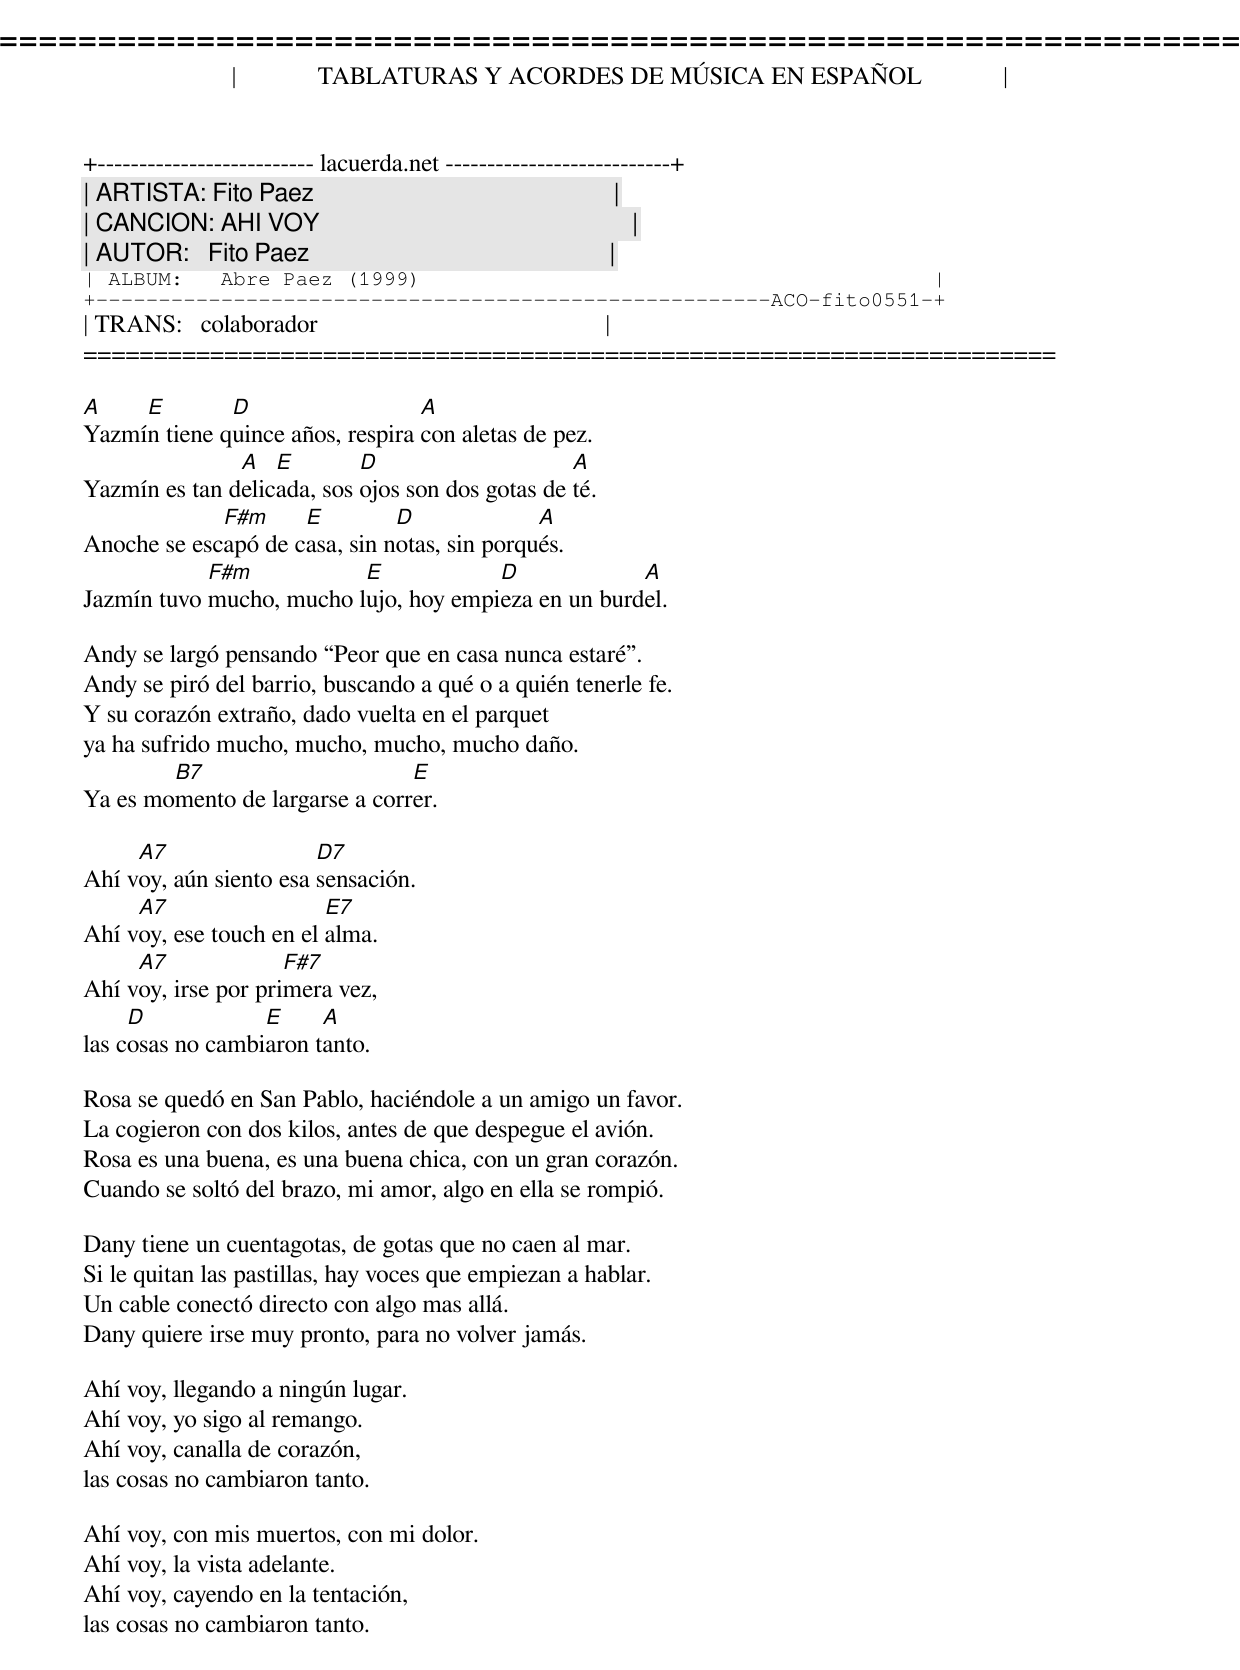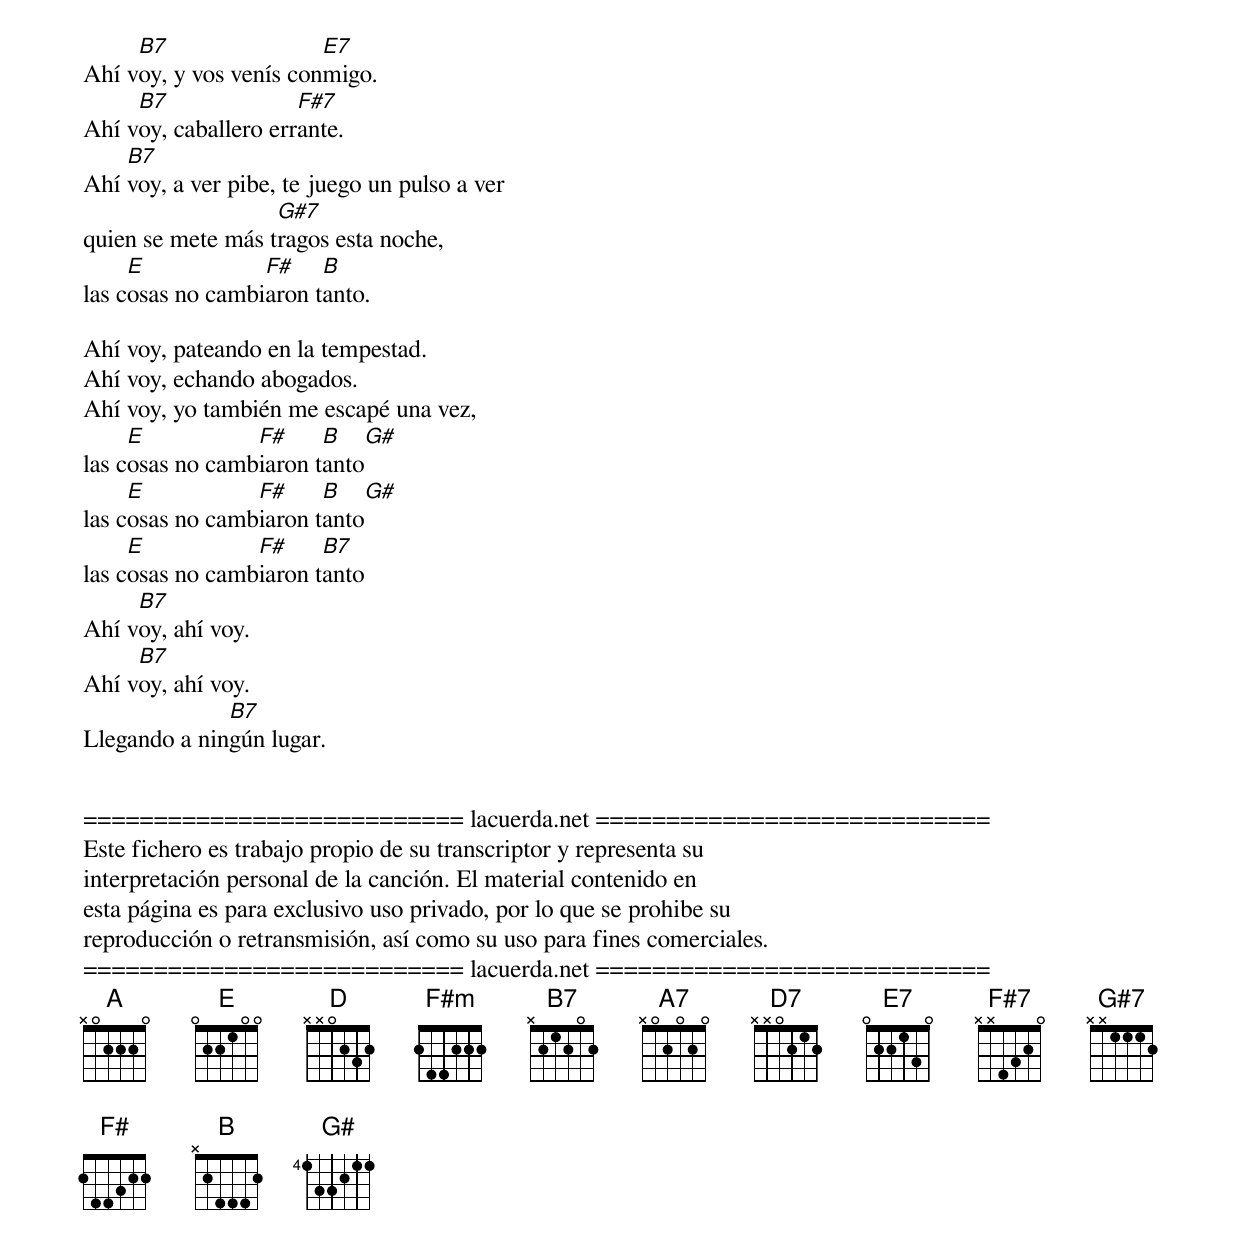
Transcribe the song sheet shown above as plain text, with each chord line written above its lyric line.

=====================================================================
|             TABLATURAS Y ACORDES DE MÚSICA EN ESPAÑOL             |
+-------------------------- lacuerda.net ---------------------------+
| ARTISTA: Fito Paez                                                |
| CANCION: AHI VOY                                                  |
| AUTOR:   Fito Paez                                                |
| ALBUM:   Abre Paez (1999)                                         |
+------------------------------------------------------ACO-fito0551-+
| TRANS:   colaborador                                              |
=====================================================================

A    E        D                   A
Yazmín tiene quince años, respira con aletas de pez.
               A   E        D                     A
Yazmín es tan delicada, sos ojos son dos gotas de té.
             F#m     E         D              A
Anoche se escapó de casa, sin notas, sin porqués.
            F#m           E            D             A
Jazmín tuvo mucho, mucho lujo, hoy empieza en un burdel.

Andy se largó pensando Peor que en casa nunca estaré.
Andy se piró del barrio, buscando a qué o a quién tenerle fe.
Y su corazón extraño, dado vuelta en el parquet
ya ha sufrido mucho, mucho, mucho, mucho daño.
        B7                      E
Ya es momento de largarse a correr.

     A7                 D7
Ahí voy, aún siento esa sensación.
     A7                  E7
Ahí voy, ese touch en el alma.
     A7              F#7
Ahí voy, irse por primera vez,
     D            E     A
las cosas no cambiaron tanto.

Rosa se quedó en San Pablo, haciéndole a un amigo un favor.
La cogieron con dos kilos, antes de que despegue el avión.
Rosa es una buena, es una buena chica, con un gran corazón.
Cuando se soltó del brazo, mi amor, algo en ella se rompió.

Dany tiene un cuentagotas, de gotas que no caen al mar.
Si le quitan las pastillas, hay voces que empiezan a hablar.
Un cable conectó directo con algo mas allá.
Dany quiere irse muy pronto, para no volver jamás.

Ahí voy, llegando a ningún lugar.
Ahí voy, yo sigo al remango.
Ahí voy, canalla de corazón,
las cosas no cambiaron tanto.

Ahí voy, con mis muertos, con mi dolor.
Ahí voy, la vista adelante.
Ahí voy, cayendo en la tentación,
las cosas no cambiaron tanto.

     B7                 E7
Ahí voy, y vos venís conmigo.
     B7               F#7
Ahí voy, caballero errante.
    B7
Ahí voy, a ver pibe, te juego un pulso a ver
                   G#7
quien se mete más tragos esta noche,
     E            F#    B
las cosas no cambiaron tanto.

Ahí voy, pateando en la tempestad.
Ahí voy, echando abogados.
Ahí voy, yo también me escapé una vez,
     E           F#     B       G#
las cosas no cambiaron tanto
     E           F#     B       G#
las cosas no cambiaron tanto
     E           F#     B7
las cosas no cambiaron tanto
     B7
Ahí voy, ahí voy.
     B7
Ahí voy, ahí voy.
              B7
Llegando a ningún lugar.


=========================== lacuerda.net ============================
Este fichero es trabajo propio de su transcriptor y representa su
interpretación personal de la canción. El material contenido en
esta página es para exclusivo uso privado, por lo que se prohibe su
reproducción o retransmisión, así como su uso para fines comerciales.
=========================== lacuerda.net ============================
